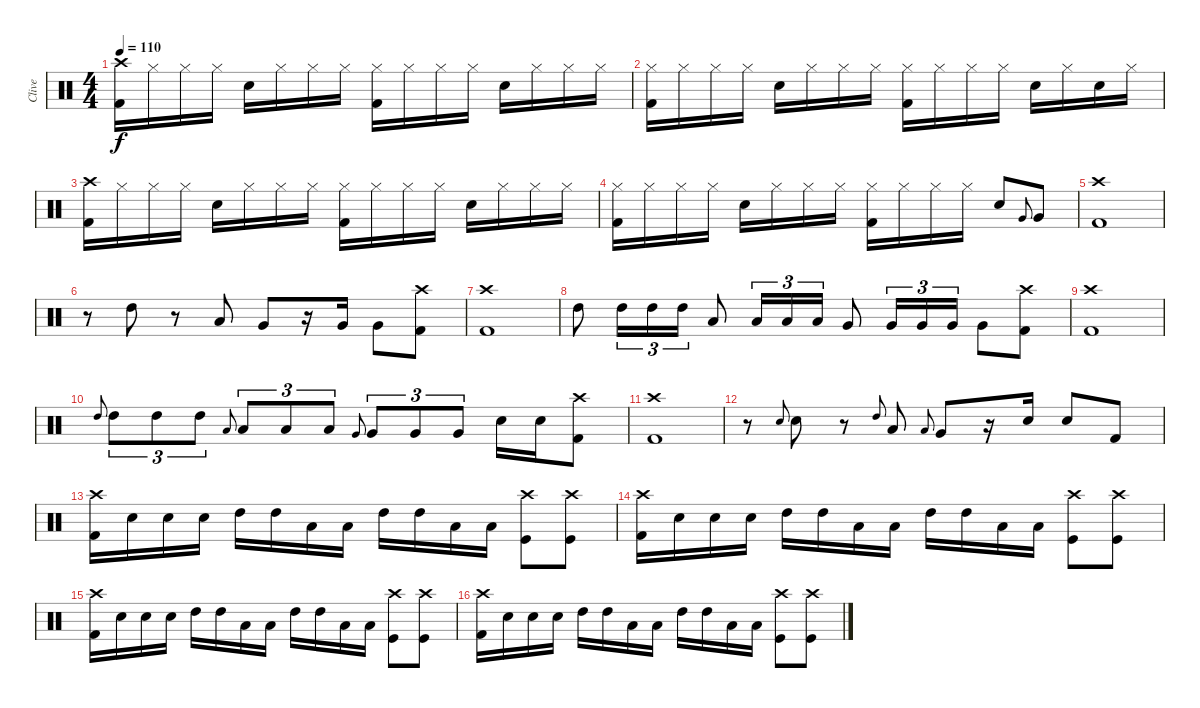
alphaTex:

\track ("Clive" "Clive") {instrument percussion}
\staff {score}
\articulation defaults
\ts (4 4)
\tempo 110
\clef neutral
\ks c
("Kick (hit) 2" "Crash high (hit)").16{dy f} "Hi-Hat (closed)".16 "Hi-Hat (closed)".16 "Hi-Hat (closed)".16 "Snare (hit) 2".16 "Hi-Hat (closed)".16 "Hi-Hat (closed)".16 "Hi-Hat (closed)".16 ("Kick (hit) 2" "Hi-Hat (closed)").16 "Hi-Hat (closed)".16 "Hi-Hat (closed)".16 "Hi-Hat (closed)".16 "Snare (hit) 2".16 "Hi-Hat (closed)".16 "Hi-Hat (closed)".16 "Hi-Hat (closed)".16 |
("Kick (hit) 2" "Hi-Hat (closed)").16 "Hi-Hat (closed)".16 "Hi-Hat (closed)".16 "Hi-Hat (closed)".16 "Snare (hit) 2".16 "Hi-Hat (closed)".16 "Hi-Hat (closed)".16 "Hi-Hat (closed)".16 ("Kick (hit) 2" "Hi-Hat (closed)").16 "Hi-Hat (closed)".16 "Hi-Hat (closed)".16 "Hi-Hat (closed)".16 "Snare (hit) 2".16 "Hi-Hat (closed)".16 "Snare (hit) 2".16 "Hi-Hat (closed)".16 |
("Kick (hit) 2" "Crash high (hit)").16 "Hi-Hat (closed)".16 "Hi-Hat (closed)".16 "Hi-Hat (closed)".16 "Snare (hit) 2".16 "Hi-Hat (closed)".16 "Hi-Hat (closed)".16 "Hi-Hat (closed)".16 ("Kick (hit) 2" "Hi-Hat (closed)").16 "Hi-Hat (closed)".16 "Hi-Hat (closed)".16 "Hi-Hat (closed)".16 "Snare (hit) 2".16 "Hi-Hat (closed)".16 "Hi-Hat (closed)".16 "Hi-Hat (closed)".16 |
("Kick (hit) 2" "Hi-Hat (closed)").16 "Hi-Hat (closed)".16 "Hi-Hat (closed)".16 "Hi-Hat (closed)".16 "Snare (hit) 2".16 "Hi-Hat (closed)".16 "Hi-Hat (closed)".16 "Hi-Hat (closed)".16 ("Kick (hit) 2" "Hi-Hat (closed)").16 "Hi-Hat (closed)".16 "Hi-Hat (closed)".16 "Hi-Hat (closed)".16 "Snare (hit) 2".8 "Very Low Tom (hit)".8{gr onbeat} "Very Low Tom (hit)".8 |
("Kick (hit) 2" "Crash high (hit)").1 |
r.8 "High Tom (hit)".8 r.8 "Low Tom (hit)".8 "Very Low Tom (hit)".8 r.16 "Very Low Tom (hit)".16 "Very Low Tom (hit)".8 ("Kick (hit) 2" "Crash high (hit)").8 |
("Kick (hit) 2" "Crash high (hit)").1 |
"High Tom (hit)".8 "High Tom (hit)".16{tu (3 2)} "High Tom (hit)".16{tu (3 2)} "High Tom (hit)".16{tu (3 2)} "Low Tom (hit)".8 "Low Tom (hit)".16{tu (3 2)} "Low Tom (hit)".16{tu (3 2)} "Low Tom (hit)".16{tu (3 2)} "Very Low Tom (hit)".8 "Very Low Tom (hit)".16{tu (3 2)} "Very Low Tom (hit)".16{tu (3 2)} "Very Low Tom (hit)".16{tu (3 2)} "Very Low Tom (hit)".8 ("Crash high (hit)" "Kick (hit) 2").8 |
("Kick (hit) 2" "Crash high (hit)").1 |
"High Tom (hit)".8{gr onbeat} "High Tom (hit)".8{tu (3 2)} "High Tom (hit)".8{tu (3 2)} "High Tom (hit)".8{tu (3 2)} "Low Tom (hit)".8{gr onbeat} "Low Tom (hit)".8{tu (3 2)} "Low Tom (hit)".8{tu (3 2)} "Low Tom (hit)".8{tu (3 2)} "Very Low Tom (hit)".8{gr onbeat} "Very Low Tom (hit)".8{tu (3 2)} "Very Low Tom (hit)".8{tu (3 2)} "Very Low Tom (hit)".8{tu (3 2)} "Snare (hit) 2".16 "Snare (hit) 2".16 ("Crash high (hit)" "Kick (hit) 2").8 |
("Kick (hit) 2" "Crash high (hit)").1 |
r.8 "Snare (hit) 2".8{gr onbeat} "Snare (hit) 2".8 r.8 "High Tom (hit)".8{gr onbeat} "Low Tom (hit)".8 "Low Tom (hit)".8{gr onbeat} "Very Low Tom (hit)".8 r.16 "Snare (hit) 2".16 "Snare (hit) 2".8 "Kick (hit) 2".8 |
("Crash high (hit)" "Kick (hit) 2").16 "Snare (hit) 2".16 "Snare (hit) 2".16 "Snare (hit) 2".16 "High Tom (hit)".16 "High Tom (hit)".16 "Low Tom (hit)".16 "Low Tom (hit)".16 "High Tom (hit)".16 "High Tom (hit)".16 "Low Tom (hit)".16 "Low Tom (hit)".16 ("Crash high (hit)" "Kick (hit)").8 ("Crash high (hit)" "Kick (hit)").8 |
("Crash high (hit)" "Kick (hit) 2").16 "Snare (hit) 2".16 "Snare (hit) 2".16 "Snare (hit) 2".16 "High Tom (hit)".16 "High Tom (hit)".16 "Low Tom (hit)".16 "Low Tom (hit)".16 "High Tom (hit)".16 "High Tom (hit)".16 "Low Tom (hit)".16 "Low Tom (hit)".16 ("Crash high (hit)" "Kick (hit)").8 ("Crash high (hit)" "Kick (hit)").8 |
("Crash high (hit)" "Kick (hit) 2").16 "Snare (hit) 2".16 "Snare (hit) 2".16 "Snare (hit) 2".16 "High Tom (hit)".16 "High Tom (hit)".16 "Low Tom (hit)".16 "Low Tom (hit)".16 "High Tom (hit)".16 "High Tom (hit)".16 "Low Tom (hit)".16 "Low Tom (hit)".16 ("Crash high (hit)" "Kick (hit)").8 ("Crash high (hit)" "Kick (hit)").8 |
("Crash high (hit)" "Kick (hit) 2").16 "Snare (hit) 2".16 "Snare (hit) 2".16 "Snare (hit) 2".16 "High Tom (hit)".16 "High Tom (hit)".16 "Low Tom (hit)".16 "Low Tom (hit)".16 "High Tom (hit)".16 "High Tom (hit)".16 "Low Tom (hit)".16 "Low Tom (hit)".16 ("Crash high (hit)" "Kick (hit)").8 ("Crash high (hit)" "Kick (hit)").8
